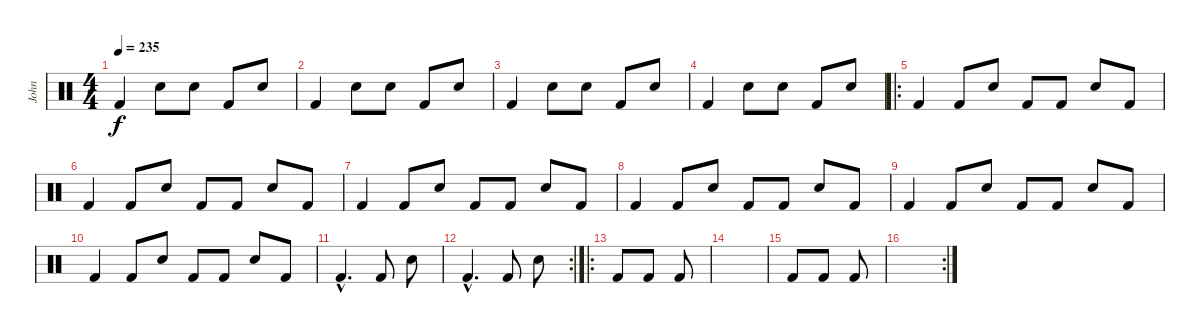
\track ("John" "John") {instrument percussion}
\staff {score}
\articulation defaults
\ts (4 4)
\tempo 235
\clef neutral
\ks c "Kick (hit) 2".4{dy f} "Snare (hit) 2".8 "Snare (hit) 2".8 "Kick (hit) 2".8 "Snare (hit) 2".8
|
"Kick (hit) 2".4 "Snare (hit) 2".8 "Snare (hit) 2".8 "Kick (hit) 2".8 "Snare (hit) 2".8 |
"Kick (hit) 2".4 "Snare (hit) 2".8 "Snare (hit) 2".8 "Kick (hit) 2".8 "Snare (hit) 2".8 |
"Kick (hit) 2".4 "Snare (hit) 2".8 "Snare (hit) 2".8 "Kick (hit) 2".8 "Snare (hit) 2".8 |
\ro "Kick (hit) 2".4 "Kick (hit) 2".8 "Snare (hit) 2".8 "Kick (hit) 2".8 "Kick (hit) 2".8 "Snare (hit) 2".8 "Kick (hit) 2".8
|
"Kick (hit) 2".4 "Kick (hit) 2".8 "Snare (hit) 2".8 "Kick (hit) 2".8 "Kick (hit) 2".8 "Snare (hit) 2".8 "Kick (hit) 2".8 |
"Kick (hit) 2".4 "Kick (hit) 2".8 "Snare (hit) 2".8 "Kick (hit) 2".8 "Kick (hit) 2".8 "Snare (hit) 2".8 "Kick (hit) 2".8 |
"Kick (hit) 2".4 "Kick (hit) 2".8 "Snare (hit) 2".8 "Kick (hit) 2".8 "Kick (hit) 2".8 "Snare (hit) 2".8 "Kick (hit) 2".8 |
"Kick (hit) 2".4 "Kick (hit) 2".8 "Snare (hit) 2".8 "Kick (hit) 2".8 "Kick (hit) 2".8 "Snare (hit) 2".8 "Kick (hit) 2".8 |
"Kick (hit) 2".4 "Kick (hit) 2".8 "Snare (hit) 2".8 "Kick (hit) 2".8 "Kick (hit) 2".8 "Snare (hit) 2".8 "Kick (hit) 2".8 |
"Kick (hit) 2"{hac}.4{d} "Kick (hit) 2".8 "Snare (hit) 2".8 |
\rc 2 "Kick (hit) 2"{hac}.4{d} "Kick (hit) 2".8 "Snare (hit) 2".8
|
\ro "Kick (hit) 2".8 "Kick (hit) 2".8 "Kick (hit) 2".8
|
|
"Kick (hit) 2".8 "Kick (hit) 2".8 "Kick (hit) 2".8 |
\rc 2
